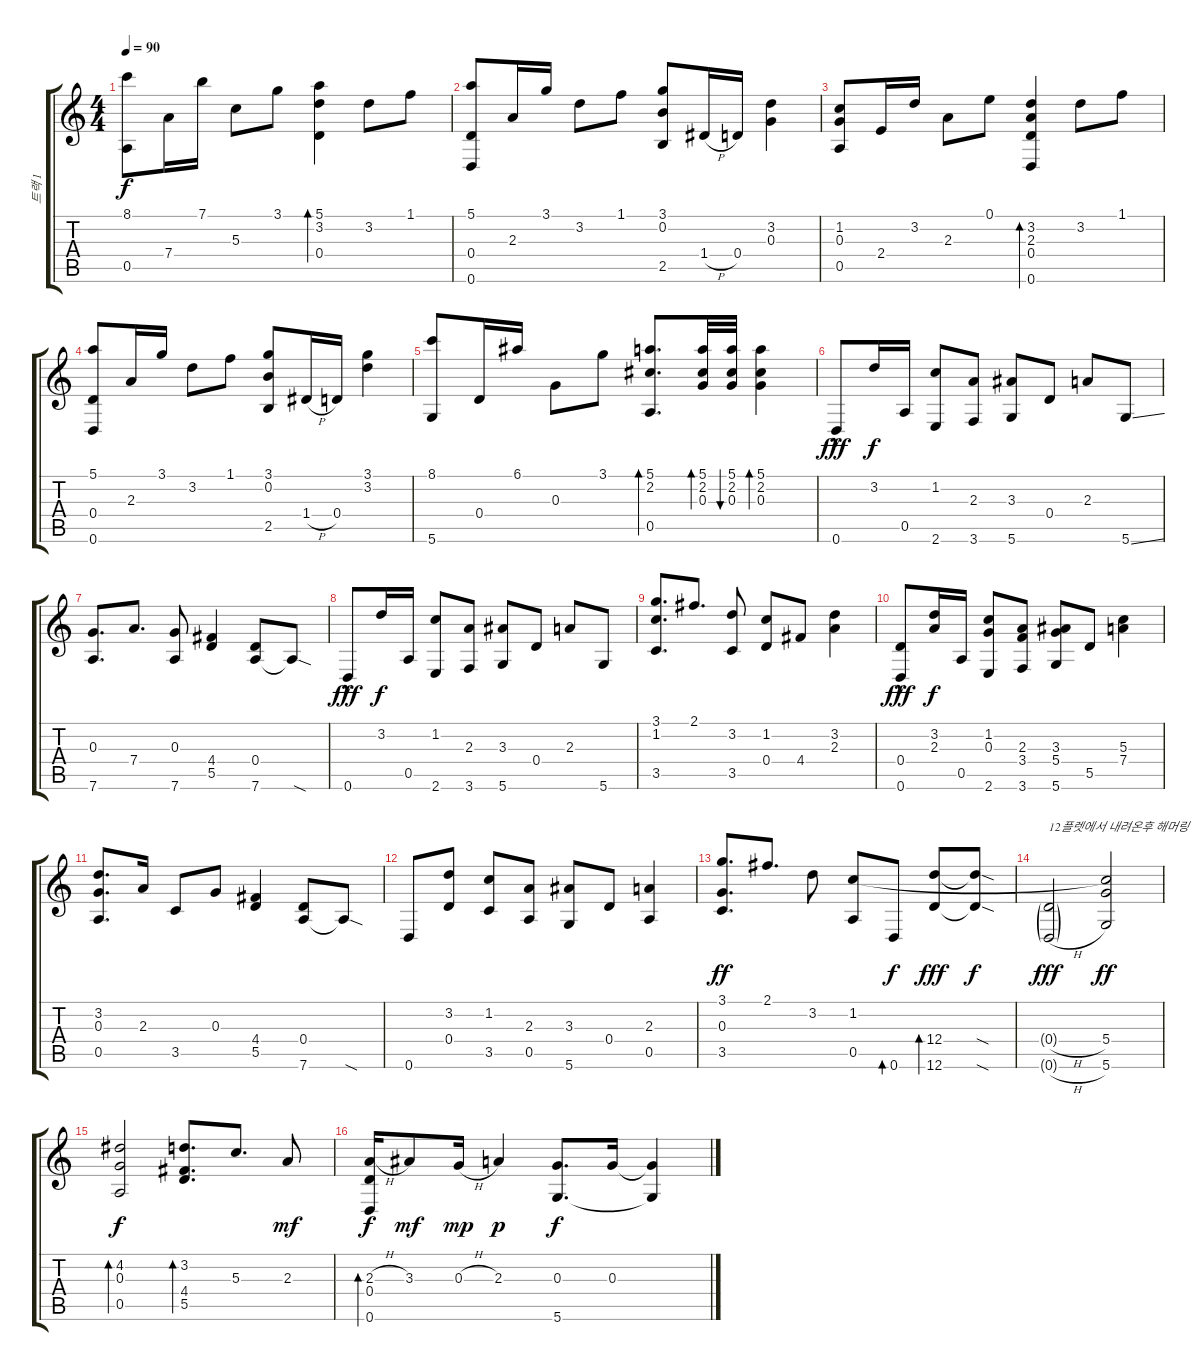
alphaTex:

\track ("트랙 1" "트랙 1") {instrument acousticguitarsteel}
\staff {score tabs}
\tuning (E4 B3 G3 D3 A2 D2) {hide}
\ts (4 4)
\tempo 90
\clef g2
\ks c
(8.1 0.5).8{dy f} 7.4.16 7.1.16 5.3.8 3.1.8 (5.1 3.2 0.4).4{bd 60} 3.2.8 1.1.8 |
(5.1 0.4 0.6).8 2.3.16 3.1.16 3.2.8 1.1.8 (3.1 0.2 2.5).8 1.4{h}.16 0.4.16 (3.2 0.3).4 |
(1.2 0.3 0.5).8 2.4.16 3.2.16 2.3.8 0.1.8 (3.2 2.3 0.4 0.6).4{bd 60} 3.2.8 1.1.8 |
(5.1 0.4 0.6).8 2.3.16 3.1.16 3.2.8 1.1.8 (3.1 0.2 2.5).8 1.4{h}.16 0.4.16 (3.1 3.2).4 |
(8.1 5.6).8 0.4.16 6.1.16 0.3.8 3.1.8 (5.1 2.2 0.5).8{d bd 60} (5.1 2.2 0.3).32{bd 60} (5.1 2.2 0.3).32{bu 60} (5.1 2.2 0.3).4{bd 60} |
0.6{hac}.8{dy fff} 3.2.16{dy f} 0.5.16 (1.2 2.6).8 (2.3 3.6).8 (3.3 5.6).8 0.4.8 2.3.8 5.6{ss}.8 |
(0.3 7.6).8{d} 7.4.8{d} (0.3 7.6).8 (4.4 5.5).4 (0.4 7.6).8 7.6{sod t}.8 |
0.6{hac}.8{dy fff} 3.2.16{dy f} 0.5.16 (1.2 2.6).8 (2.3 3.6).8 (3.3 5.6).8 0.4.8 2.3.8 5.6.8 |
(3.1 1.2 3.5).8{d} 2.1.8{d} (3.2 3.5).8 (1.2 0.4).8 4.4.8 (3.2 2.3).4 |
(0.4 0.6{hac}).8{dy fff} (3.2 2.3).16{dy f} 0.5.16 (1.2 0.3 2.6).8 (2.3 3.4 3.6).8 (3.3 5.4 5.6).8 5.5.8 (5.3 7.4).4 |
(3.2 0.3 0.5).8{d} 2.3.16 3.5.8 0.3.8 (4.4 5.5).4 (0.4 7.6).8 7.6{sod t}.8 |
0.6.8 (3.2 0.4).8 (1.2 3.5).8 (2.3 0.5).8 (3.3 5.6).8 0.4.8 (2.3 0.5).4 |
(3.1 0.3 3.5).8{d dy ff volume 15} 2.1.8{d} 3.2.8 (1.2 0.5).8 0.6.8{bd 60 dy f} (12.4 12.6).8{bd 60 dy fff} (12.4{sod t} 12.6{sod t}).8{dy f} |
(0.4{h g} 0.6{h g}).2{txt "12플렛에서 내려온후 해머링" dy fff} (1.2{t} 5.4 5.6).2{dy ff} |
(4.2 0.3 0.5).2{bd 240 dy f} (3.2 4.4 5.5).8{d bd 240} 5.3.8{d} 2.3.8{dy mf} |
(2.3{h} 0.4 0.6).16{bd 240 dy f} 3.3.8{dy mf} 0.3{h}.16{dy mp} 2.3.4{dy p} (0.3 5.6).8{d dy f} 0.3.16 (0.3{t} 5.6{t}).4
